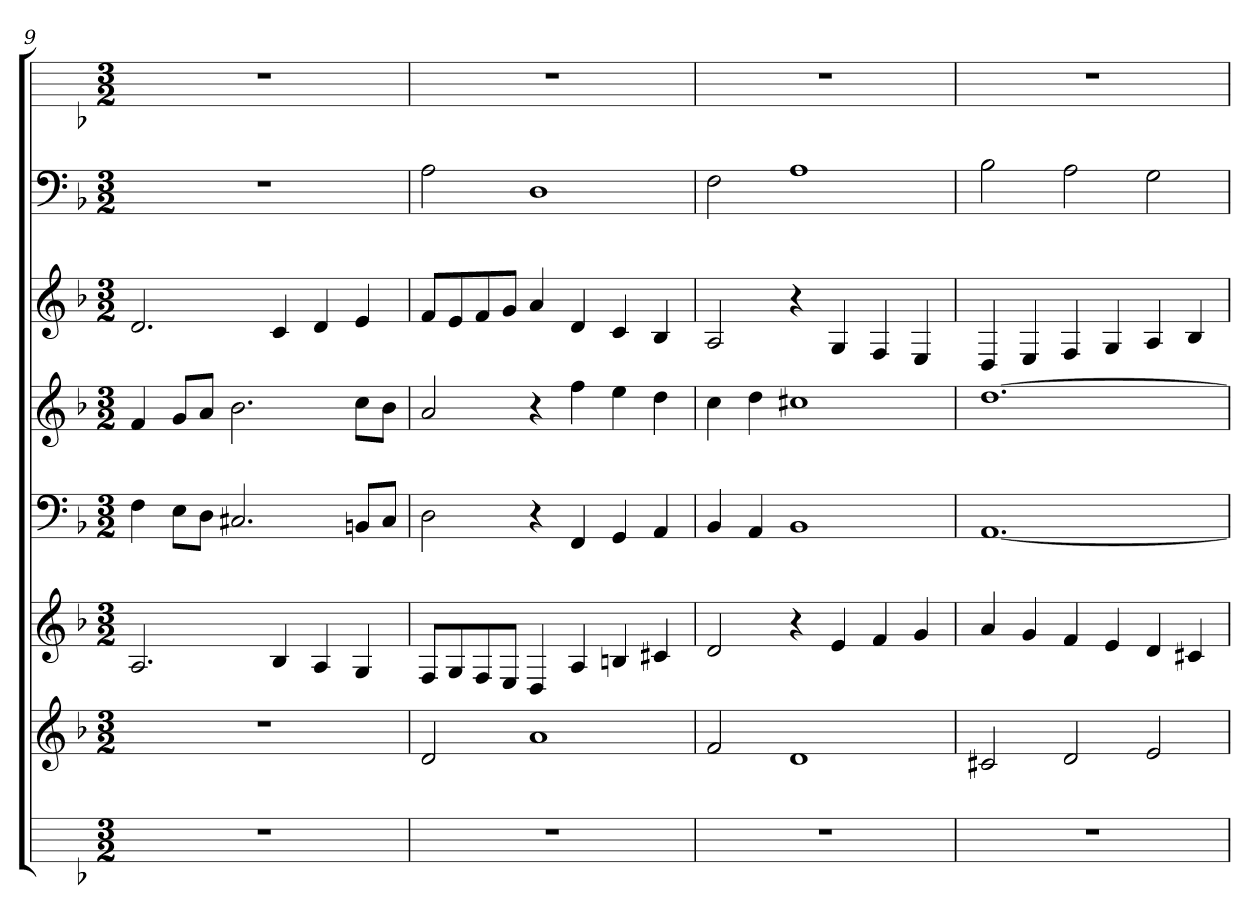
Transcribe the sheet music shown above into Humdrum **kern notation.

**kern	**kern	**kern	**kern	**kern	**kern	**kern	**kern
*part8	*part7	*part6	*part5	*part4	*part3	*part2	*part1
*staff8	*staff7	*staff6	*staff5	*staff4	*staff3	*staff2	*staff1
*k[b-]	*k[b-]	*k[b-]	*k[b-]	*k[b-]	*k[b-]	*k[b-]	*k[b-]
*d:	*d:	*d:	*d:	*d:	*d:	*d:	*d:
*M3/2	*M3/2	*M3/2	*M3/2	*M3/2	*M3/2	*M3/2	*M3/2
=9	=9	=9	=9	=9	=9	=9	=9
1.r	1.r	2.A	4F	4f	2.d	1.r	1.r
.	.	.	8EL	8gL	.	.	.
.	.	.	8DJ	8aJ	.	.	.
.	.	.	2.C#X	2.b-	.	.	.
.	.	4B-	.	.	4c	.	.
.	.	4A	.	.	4d	.	.
.	.	4G	8BBnL	8ccL	4e	.	.
.	.	.	8C#J	8b-J	.	.	.
=10	=10	=10	=10	=10	=10	=10	=10
1.r	2d	8FL	2D	2a	8fL	2A	1.r
.	.	8G	.	.	8e	.	.
.	.	8F	.	.	8f	.	.
.	.	8EJ	.	.	8gJ	.	.
.	1a	4D	4r	4r	4a	1D	.
.	.	4A	4FF	4ff	4d	.	.
.	.	4Bn	4GG	4ee	4c	.	.
.	.	4c#X	4AA	4dd	4B-	.	.
=11	=11	=11	=11	=11	=11	=11	=11
1.r	2f	2d	4BB-	4cc	2A	2F	1.r
.	.	.	4AA	4dd	.	.	.
.	1d	4r	1BB-	1cc#X	4r	1A	.
.	.	4e	.	.	4G	.	.
.	.	4f	.	.	4F	.	.
.	.	4g	.	.	4E	.	.
=12	=12	=12	=12	=12	=12	=12	=12
1.r	2c#X	4a	[1.AA	[1.dd	4D	2B-	1.r
.	.	4g	.	.	4E	.	.
.	2d	4f	.	.	4F	2A	.
.	.	4e	.	.	4G	.	.
.	2e	4d	.	.	4A	2G	.
.	.	4c#X	.	.	4B-	.	.
=	=	=	=	=	=	=	=
*-	*-	*-	*-	*-	*-	*-	*-
